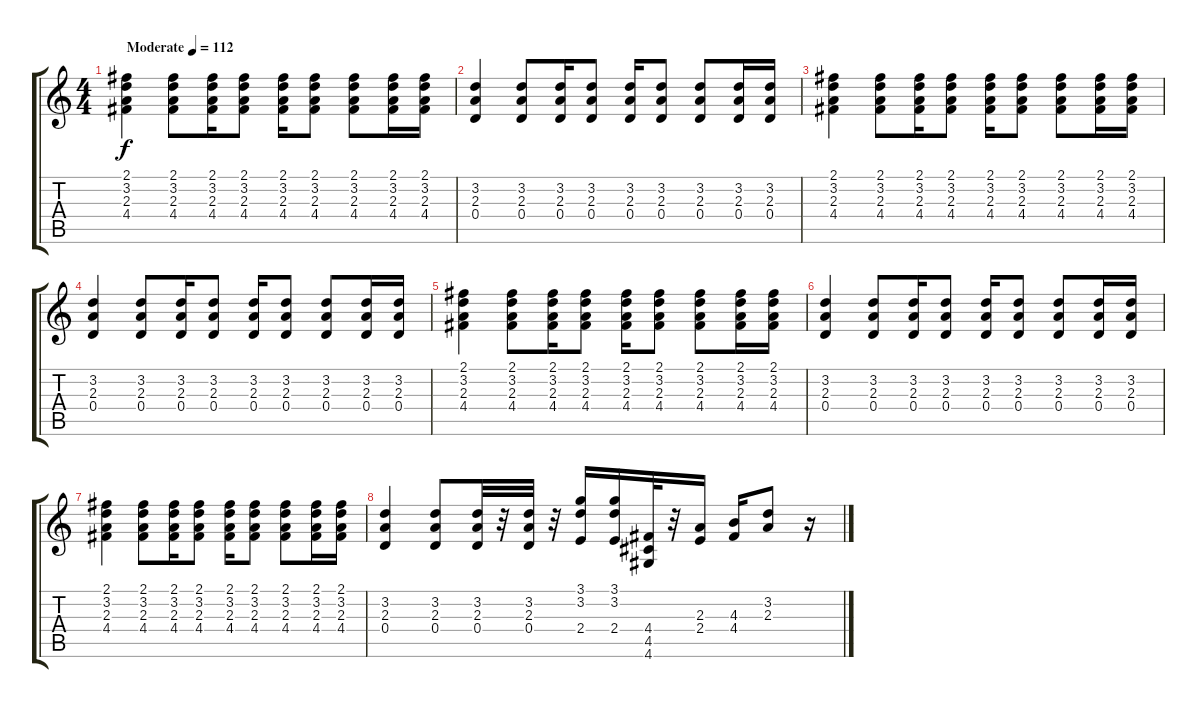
\track "" {instrument acousticguitarsteel}
\staff {score tabs}
\tuning (E4 B3 G3 D3 A2 E2) {hide}
\ts (4 4)
\tempo (112 "Moderate")
\clef g2
\ks c
(2.1 3.2 2.3 4.4).4{dy f instrument acousticguitarsteel} (2.1 3.2 2.3 4.4).8 (2.1 3.2 2.3 4.4).16 (2.1 3.2 2.3 4.4).8 (2.1 3.2 2.3 4.4).16 (2.1 3.2 2.3 4.4).8 (2.1 3.2 2.3 4.4).8 (2.1 3.2 2.3 4.4).16 (2.1 3.2 2.3 4.4).16 |
(3.2 2.3 0.4).4 (3.2 2.3 0.4).8 (3.2 2.3 0.4).16 (3.2 2.3 0.4).8 (3.2 2.3 0.4).16 (3.2 2.3 0.4).8 (3.2 2.3 0.4).8 (3.2 2.3 0.4).16 (3.2 2.3 0.4).16 |
(2.1 3.2 2.3 4.4).4 (2.1 3.2 2.3 4.4).8 (2.1 3.2 2.3 4.4).16 (2.1 3.2 2.3 4.4).8 (2.1 3.2 2.3 4.4).16 (2.1 3.2 2.3 4.4).8 (2.1 3.2 2.3 4.4).8 (2.1 3.2 2.3 4.4).16 (2.1 3.2 2.3 4.4).16 |
(3.2 2.3 0.4).4 (3.2 2.3 0.4).8 (3.2 2.3 0.4).16 (3.2 2.3 0.4).8 (3.2 2.3 0.4).16 (3.2 2.3 0.4).8 (3.2 2.3 0.4).8 (3.2 2.3 0.4).16 (3.2 2.3 0.4).16 |
(2.1 3.2 2.3 4.4).4 (2.1 3.2 2.3 4.4).8 (2.1 3.2 2.3 4.4).16 (2.1 3.2 2.3 4.4).8 (2.1 3.2 2.3 4.4).16 (2.1 3.2 2.3 4.4).8 (2.1 3.2 2.3 4.4).8 (2.1 3.2 2.3 4.4).16 (2.1 3.2 2.3 4.4).16 |
(3.2 2.3 0.4).4 (3.2 2.3 0.4).8 (3.2 2.3 0.4).16 (3.2 2.3 0.4).8 (3.2 2.3 0.4).16 (3.2 2.3 0.4).8 (3.2 2.3 0.4).8 (3.2 2.3 0.4).16 (3.2 2.3 0.4).16 |
(2.1 3.2 2.3 4.4).4 (2.1 3.2 2.3 4.4).8 (2.1 3.2 2.3 4.4).16 (2.1 3.2 2.3 4.4).8 (2.1 3.2 2.3 4.4).16 (2.1 3.2 2.3 4.4).8 (2.1 3.2 2.3 4.4).8 (2.1 3.2 2.3 4.4).16 (2.1 3.2 2.3 4.4).16 |
(3.2 2.3 0.4).4 (3.2 2.3 0.4).8 (3.2 2.3 0.4).32 r.32 (3.2 2.3 0.4).32 r.32 (3.1 3.2 2.4).16 (3.1 3.2 2.4).16 (4.4 4.5 4.6).32 r.32 (2.3 2.4).16 (4.3 4.4).16 (3.2 2.3).8 r.16
